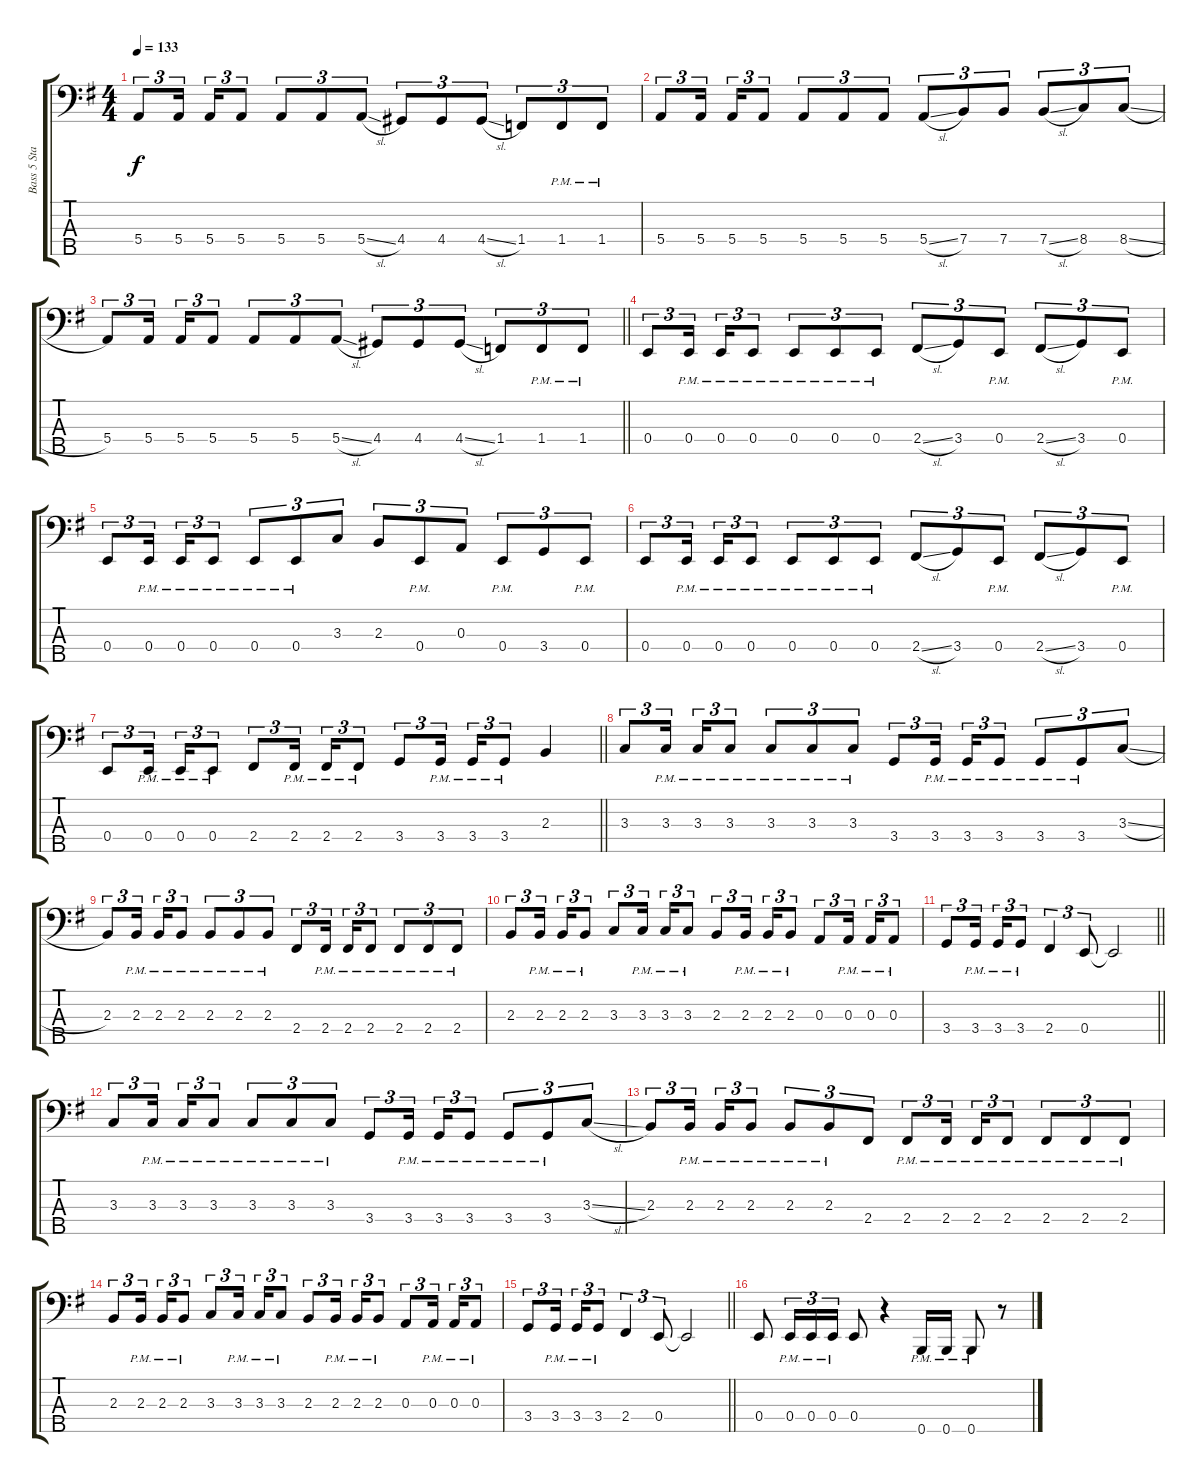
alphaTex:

\track ("Bass 5 Standard" "Bass 5 Sta") {instrument electricbassfinger}
\staff {score tabs}
\tuning (G2 D2 A1 E1 B0) {hide}
\ts (4 4)
\tempo 133
\clef f4
\ks eminor
5.4.8{tu (3 2) dy f} 5.4.16{tu (3 2) beam splitsecondary} 5.4.16{tu (3 2)} 5.4.8{tu (3 2)} 5.4.8{tu (3 2)} 5.4.8{tu (3 2)} 5.4{sl}.8{tu (3 2)} 4.4.8{tu (3 2)} 4.4.8{tu (3 2)} 4.4{sl}.8{tu (3 2)} 1.4.8{tu (3 2)} 1.4{pm}.8{tu (3 2)} 1.4{pm}.8{tu (3 2)} |
5.4.8{tu (3 2)} 5.4.16{tu (3 2) beam splitsecondary} 5.4.16{tu (3 2)} 5.4.8{tu (3 2)} 5.4.8{tu (3 2)} 5.4.8{tu (3 2)} 5.4.8{tu (3 2)} 5.4{sl}.8{tu (3 2)} 7.4.8{tu (3 2)} 7.4.8{tu (3 2)} 7.4{sl}.8{tu (3 2)} 8.4.8{tu (3 2)} 8.4{sl}.8{tu (3 2)} |
\barLineRight lightlight
5.4.8{tu (3 2)} 5.4.16{tu (3 2) beam splitsecondary} 5.4.16{tu (3 2)} 5.4.8{tu (3 2)} 5.4.8{tu (3 2)} 5.4.8{tu (3 2)} 5.4{sl}.8{tu (3 2)} 4.4.8{tu (3 2)} 4.4.8{tu (3 2)} 4.4{sl}.8{tu (3 2)} 1.4.8{tu (3 2)} 1.4{pm}.8{tu (3 2)} 1.4{pm}.8{tu (3 2)} |
0.4.8{tu (3 2)} 0.4{pm}.16{tu (3 2) beam splitsecondary} 0.4{pm}.16{tu (3 2)} 0.4{pm}.8{tu (3 2)} 0.4{pm}.8{tu (3 2)} 0.4{pm}.8{tu (3 2)} 0.4{pm}.8{tu (3 2)} 2.4{sl}.8{tu (3 2)} 3.4.8{tu (3 2)} 0.4{pm}.8{tu (3 2)} 2.4{sl}.8{tu (3 2)} 3.4.8{tu (3 2)} 0.4{pm}.8{tu (3 2)} |
0.4.8{tu (3 2)} 0.4{pm}.16{tu (3 2) beam splitsecondary} 0.4{pm}.16{tu (3 2)} 0.4{pm}.8{tu (3 2)} 0.4{pm}.8{tu (3 2)} 0.4{pm}.8{tu (3 2)} 3.3.8{tu (3 2)} 2.3.8{tu (3 2)} 0.4{pm}.8{tu (3 2)} 0.3.8{tu (3 2)} 0.4{pm}.8{tu (3 2)} 3.4.8{tu (3 2)} 0.4{pm}.8{tu (3 2)} |
0.4.8{tu (3 2)} 0.4{pm}.16{tu (3 2) beam splitsecondary} 0.4{pm}.16{tu (3 2)} 0.4{pm}.8{tu (3 2)} 0.4{pm}.8{tu (3 2)} 0.4{pm}.8{tu (3 2)} 0.4{pm}.8{tu (3 2)} 2.4{sl}.8{tu (3 2)} 3.4.8{tu (3 2)} 0.4{pm}.8{tu (3 2)} 2.4{sl}.8{tu (3 2)} 3.4.8{tu (3 2)} 0.4{pm}.8{tu (3 2)} |
\barLineRight lightlight
0.4.8{tu (3 2)} 0.4{pm}.16{tu (3 2) beam splitsecondary} 0.4{pm}.16{tu (3 2)} 0.4{pm}.8{tu (3 2)} 2.4.8{tu (3 2)} 2.4{pm}.16{tu (3 2) beam splitsecondary} 2.4{pm}.16{tu (3 2)} 2.4{pm}.8{tu (3 2)} 3.4.8{tu (3 2)} 3.4{pm}.16{tu (3 2) beam splitsecondary} 3.4{pm}.16{tu (3 2)} 3.4{pm}.8{tu (3 2)} 2.3.4 |
\section ("" "")
3.3.8{tu (3 2)} 3.3{pm}.16{tu (3 2) beam splitsecondary} 3.3{pm}.16{tu (3 2)} 3.3{pm}.8{tu (3 2)} 3.3{pm}.8{tu (3 2)} 3.3{pm}.8{tu (3 2)} 3.3{pm}.8{tu (3 2)} 3.4.8{tu (3 2)} 3.4{pm}.16{tu (3 2) beam splitsecondary} 3.4{pm}.16{tu (3 2)} 3.4{pm}.8{tu (3 2)} 3.4{pm}.8{tu (3 2)} 3.4{pm}.8{tu (3 2)} 3.3{sl}.8{tu (3 2)} |
2.3.8{tu (3 2)} 2.3{pm}.16{tu (3 2) beam splitsecondary} 2.3{pm}.16{tu (3 2)} 2.3{pm}.8{tu (3 2)} 2.3{pm}.8{tu (3 2)} 2.3{pm}.8{tu (3 2)} 2.3{pm}.8{tu (3 2)} 2.4.8{tu (3 2)} 2.4{pm}.16{tu (3 2) beam splitsecondary} 2.4{pm}.16{tu (3 2)} 2.4{pm}.8{tu (3 2)} 2.4{pm}.8{tu (3 2)} 2.4{pm}.8{tu (3 2)} 2.4{pm}.8{tu (3 2)} |
2.3.8{tu (3 2)} 2.3{pm}.16{tu (3 2) beam splitsecondary} 2.3{pm}.16{tu (3 2)} 2.3{pm}.8{tu (3 2)} 3.3.8{tu (3 2)} 3.3{pm}.16{tu (3 2) beam splitsecondary} 3.3{pm}.16{tu (3 2)} 3.3{pm}.8{tu (3 2)} 2.3.8{tu (3 2)} 2.3{pm}.16{tu (3 2) beam splitsecondary} 2.3{pm}.16{tu (3 2)} 2.3{pm}.8{tu (3 2)} 0.3.8{tu (3 2)} 0.3{pm}.16{tu (3 2) beam splitsecondary} 0.3{pm}.16{tu (3 2)} 0.3{pm}.8{tu (3 2)} |
\barLineRight lightlight
3.4.8{tu (3 2)} 3.4{pm}.16{tu (3 2) beam splitsecondary} 3.4{pm}.16{tu (3 2)} 3.4{pm}.8{tu (3 2)} 2.4.4{tu (3 2)} 0.4.8{tu (3 2)} 0.4{t}.2 |
3.3.8{tu (3 2)} 3.3{pm}.16{tu (3 2) beam splitsecondary} 3.3{pm}.16{tu (3 2)} 3.3{pm}.8{tu (3 2)} 3.3{pm}.8{tu (3 2)} 3.3{pm}.8{tu (3 2)} 3.3{pm}.8{tu (3 2)} 3.4.8{tu (3 2)} 3.4{pm}.16{tu (3 2) beam splitsecondary} 3.4{pm}.16{tu (3 2)} 3.4{pm}.8{tu (3 2)} 3.4{pm}.8{tu (3 2)} 3.4{pm}.8{tu (3 2)} 3.3{sl}.8{tu (3 2)} |
2.3.8{tu (3 2)} 2.3{pm}.16{tu (3 2) beam splitsecondary} 2.3{pm}.16{tu (3 2)} 2.3{pm}.8{tu (3 2)} 2.3{pm}.8{tu (3 2)} 2.3{pm}.8{tu (3 2)} 2.4.8{tu (3 2)} 2.4{pm}.8{tu (3 2)} 2.4{pm}.16{tu (3 2) beam splitsecondary} 2.4{pm}.16{tu (3 2)} 2.4{pm}.8{tu (3 2)} 2.4{pm}.8{tu (3 2)} 2.4{pm}.8{tu (3 2)} 2.4{pm}.8{tu (3 2)} |
2.3.8{tu (3 2)} 2.3{pm}.16{tu (3 2) beam splitsecondary} 2.3{pm}.16{tu (3 2)} 2.3{pm}.8{tu (3 2)} 3.3.8{tu (3 2)} 3.3{pm}.16{tu (3 2) beam splitsecondary} 3.3{pm}.16{tu (3 2)} 3.3{pm}.8{tu (3 2)} 2.3.8{tu (3 2)} 2.3{pm}.16{tu (3 2) beam splitsecondary} 2.3{pm}.16{tu (3 2)} 2.3{pm}.8{tu (3 2)} 0.3.8{tu (3 2)} 0.3{pm}.16{tu (3 2) beam splitsecondary} 0.3{pm}.16{tu (3 2)} 0.3{pm}.8{tu (3 2)} |
\barLineRight lightlight
3.4.8{tu (3 2)} 3.4{pm}.16{tu (3 2) beam splitsecondary} 3.4{pm}.16{tu (3 2)} 3.4{pm}.8{tu (3 2)} 2.4.4{tu (3 2)} 0.4.8{tu (3 2)} 0.4{t}.2 |
\section ("" "")
0.4.8 0.4{pm}.16{tu (3 2)} 0.4{pm}.16{tu (3 2)} 0.4{pm}.16{tu (3 2)} 0.4.8 r.4 0.5{pm}.16 0.5{pm}.16 0.5{pm}.8 r.8
